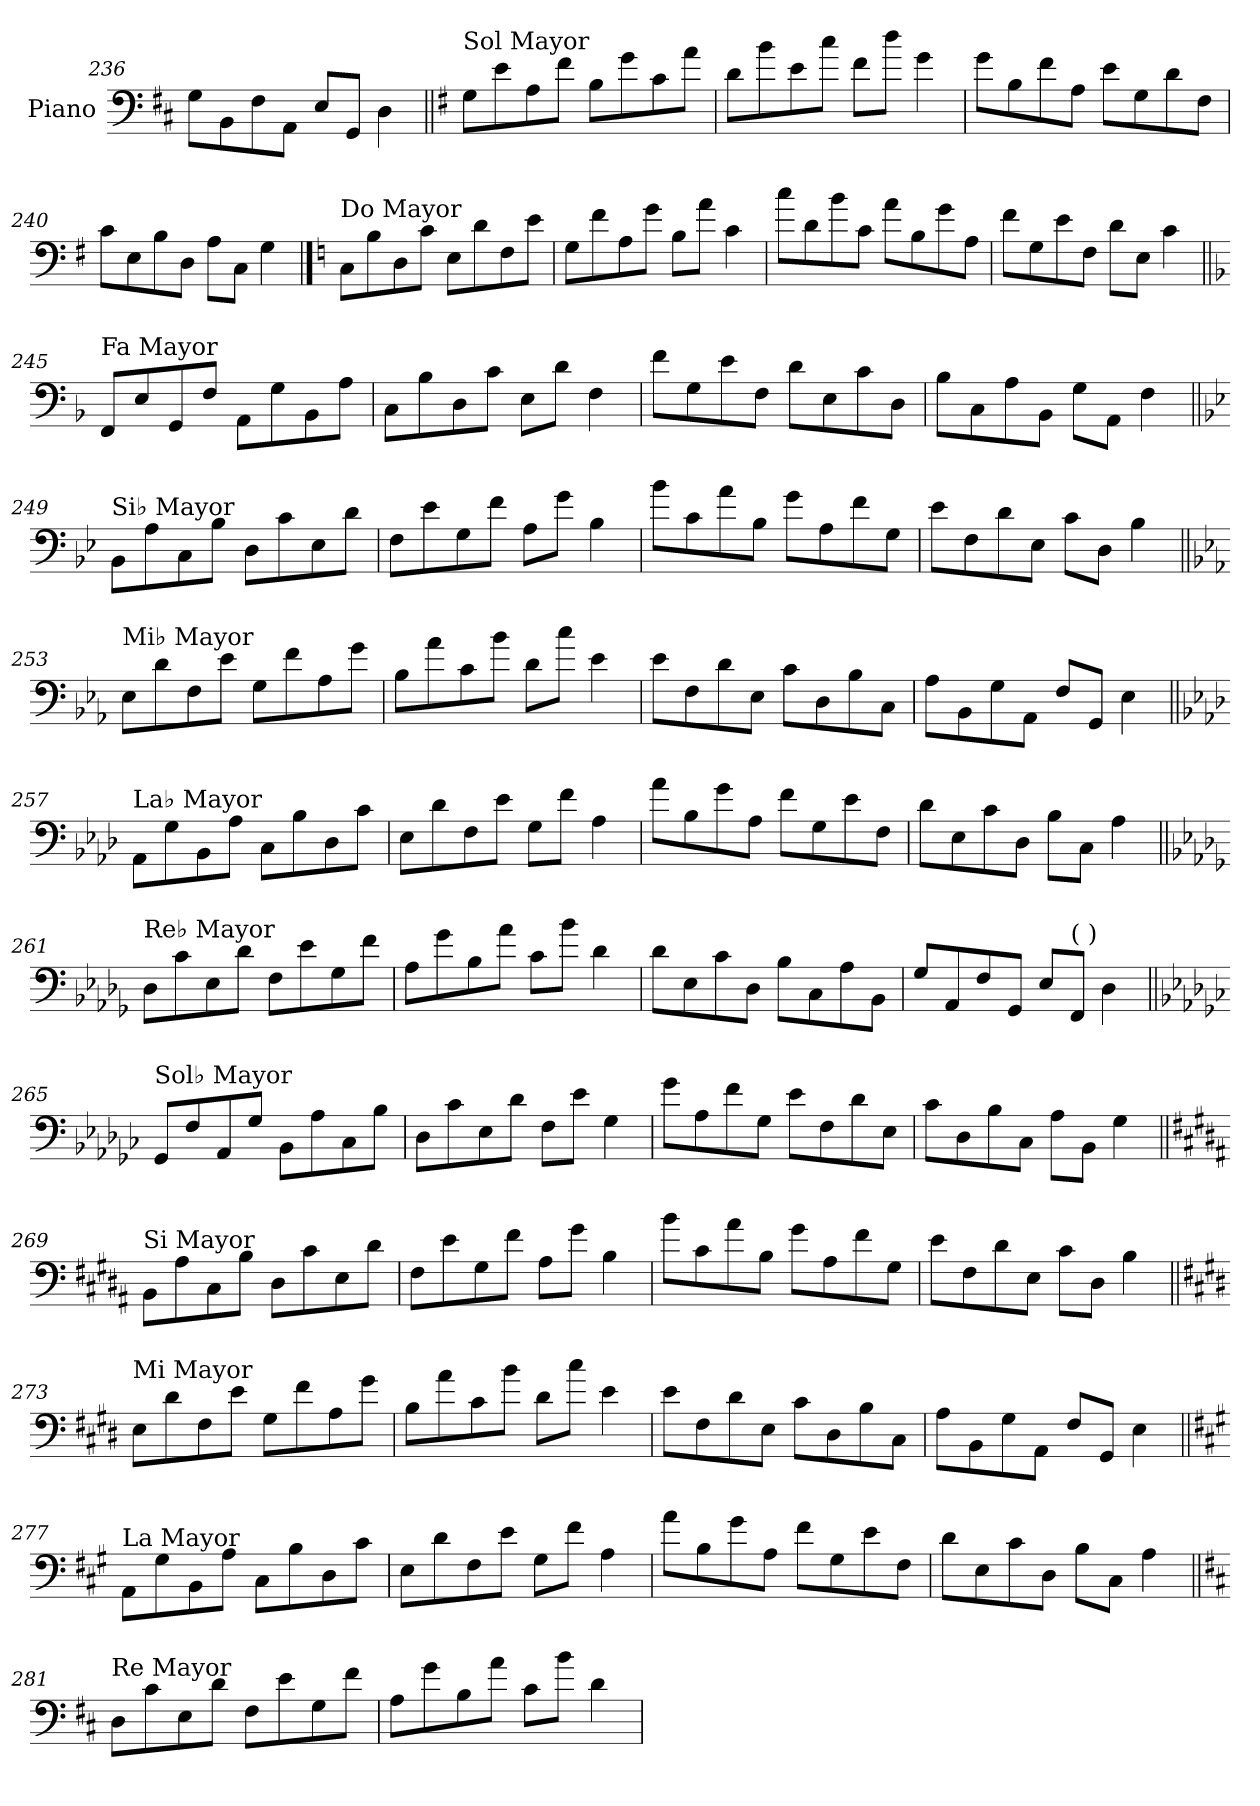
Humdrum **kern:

**kern
*part1
*staff1
*I"Piano
*I'Pno.
*clefF4
*k[f#c#]
=236
8G\L
8BB\
8F#\
8AA\J
8E/L
8GG/J
4D\
!!LO:LB:g=z
=237||
*k[f#]
!LO:TX:a:t=Sol Mayor
8G\L
8e\
8A\
8f#\J
8B\L
8g\
8c\
8a\J
=238
8d\L
8b\
8e\
8cc\J
8f#\L
8dd\J
4g\
=239
8g\L
8B\
8f#\
8A\J
8e\L
8G\
8d\
8F#\J
=240
8c\L
8E\
8B\
8D\J
8A\L
8C\J
4G\
!!LO:PB:g=z
==241
*k[]
!LO:TX:a:t=Do Mayor
8C\L
8B\
8D\
8c\J
8E\L
8d\
8F\
8e\J
=242
8G\L
8f\
8A\
8g\J
8B\L
8a\J
4c\
=243
8cc\L
8d\
8b\
8c\J
8a\L
8B\
8g\
8A\J
=244
8f\L
8G\
8e\
8F\J
8d\L
8E\J
4c\
!!LO:LB:g=z
=245||
*k[b-]
!LO:TX:a:t=Fa Mayor
8FF/L
8E/
8GG/
8F/J
8AA\L
8G\
8BB-\
8A\J
=246
8C\L
8B-\
8D\
8c\J
8E\L
8d\J
4F\
=247
8f\L
8G\
8e\
8F\J
8d\L
8E\
8c\
8D\J
=248
8B-\L
8C\
8A\
8BB-\J
8G\L
8AA\J
4F\
!!LO:LB:g=z
=249||
*k[b-e-]
!LO:TX:a:t=Si♭ Mayor
8BB-\L
8A\
8C\
8B-\J
8D\L
8c\
8E-\
8d\J
=250
8F\L
8e-\
8G\
8f\J
8A\L
8g\J
4B-\
=251
8b-\L
8c\
8a\
8B-\J
8g\L
8A\
8f\
8G\J
=252
8e-\L
8F\
8d\
8E-\J
8c\L
8D\J
4B-\
!!LO:LB:g=z
=253||
*k[b-e-a-]
!LO:TX:a:t=Mi♭ Mayor
8E-\L
8d\
8F\
8e-\J
8G\L
8f\
8A-\
8g\J
=254
8B-\L
8a-\
8c\
8b-\J
8d\L
8cc\J
4e-\
=255
8e-\L
8F\
8d\
8E-\J
8c\L
8D\
8B-\
8C\J
=256
8A-\L
8BB-\
8G\
8AA-\J
8F/L
8GG/J
4E-\
!!LO:LB:g=z
=257||
*k[b-e-a-d-]
!LO:TX:a:t=La♭ Mayor
8AA-\L
8G\
8BB-\
8A-\J
8C\L
8B-\
8D-\
8c\J
=258
8E-\L
8d-\
8F\
8e-\J
8G\L
8f\J
4A-\
=259
8a-\L
8B-\
8g\
8A-\J
8f\L
8G\
8e-\
8F\J
=260
8d-\L
8E-\
8c\
8D-\J
8B-\L
8C\J
4A-\
!!LO:LB:g=z
=261||
*k[b-e-a-d-g-]
!LO:TX:a:t=Re♭ Mayor
8D-\L
8c\
8E-\
8d-\J
8F\L
8e-\
8G-\
8f\J
=262
8A-\L
8g-\
8B-\
8a-\J
8c\L
8b-\J
4d-\
=263
8d-\L
8E-\
8c\
8D-\J
8B-\L
8C\
8A-\
8BB-\J
=264
8G-/L
8AA-/
8F/
8GG-/J
8E-/L
!LO:TX:a:t=(    )
8FF/J
4D-\
!!LO:PB:g=z
=265||
*k[b-e-a-d-g-c-]
!LO:TX:a:t=Sol♭ Mayor
8GG-/L
8F/
8AA-/
8G-/J
8BB-\L
8A-\
8C-\
8B-\J
=266
8D-\L
8c-\
8E-\
8d-\J
8F\L
8e-\J
4G-\
=267
8g-\L
8A-\
8f\
8G-\J
8e-\L
8F\
8d-\
8E-\J
=268
8c-\L
8D-\
8B-\
8C-\J
8A-\L
8BB-\J
4G-\
!!LO:LB:g=z
=269||
*k[f#c#g#d#a#]
!LO:TX:a:t=Si Mayor
8BB\L
8A#\
8C#\
8B\J
8D#\L
8c#\
8E\
8d#\J
=270
8F#\L
8e\
8G#\
8f#\J
8A#\L
8g#\J
4B\
=271
8b\L
8c#\
8a#\
8B\J
8g#\L
8A#\
8f#\
8G#\J
=272
8e\L
8F#\
8d#\
8E\J
8c#\L
8D#\J
4B\
!!LO:LB:g=z
=273||
*k[f#c#g#d#]
!LO:TX:a:t=Mi Mayor
8E\L
8d#\
8F#\
8e\J
8G#\L
8f#\
8A\
8g#\J
=274
8B\L
8a\
8c#\
8b\J
8d#\L
8cc#\J
4e\
=275
8e\L
8F#\
8d#\
8E\J
8c#\L
8D#\
8B\
8C#\J
=276
8A\L
8BB\
8G#\
8AA\J
8F#/L
8GG#/J
4E\
!!LO:LB:g=z
=277||
*k[f#c#g#]
!LO:TX:a:t=La Mayor
8AA\L
8G#\
8BB\
8A\J
8C#\L
8B\
8D\
8c#\J
=278
8E\L
8d\
8F#\
8e\J
8G#\L
8f#\J
4A\
=279
8a\L
8B\
8g#\
8A\J
8f#\L
8G#\
8e\
8F#\J
=280
8d\L
8E\
8c#\
8D\J
8B\L
8C#\J
4A\
!!LO:LB:g=z
=281||
*k[f#c#]
!LO:TX:a:t=Re Mayor
8D\L
8c#\
8E\
8d\J
8F#\L
8e\
8G\
8f#\J
=282
8A\L
8g\
8B\
8a\J
8c#\L
8b\J
4d\
=
*-
